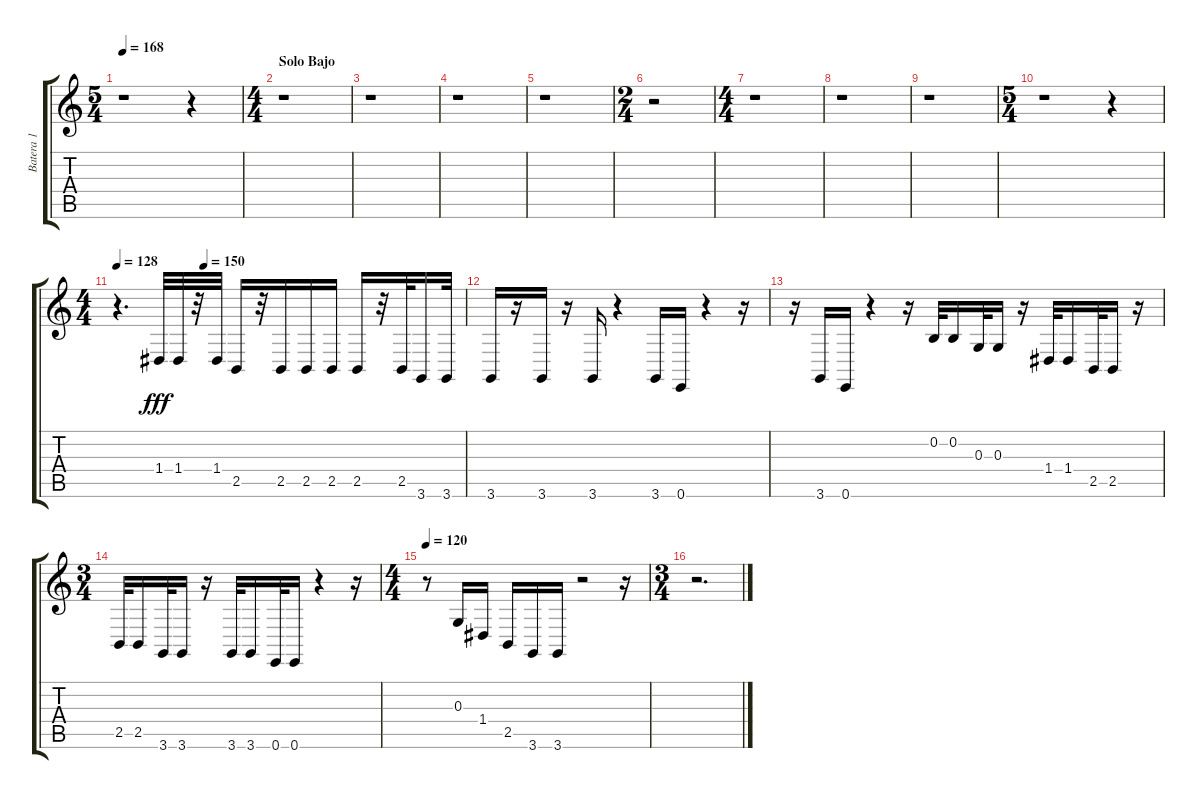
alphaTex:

\track ("Batera 1" "Batera 1") {instrument melodictom}
\staff {score tabs}
\tuning (E4 B3 G3 D3 A2 E2) {hide}
\ts (5 4)
\tempo 168
\clef g2
\ks c
r.1{dy fff} r.4 |
\ts (4 4)
\section ("" "Solo Bajo")
r.1 |
r.1 |
r.1 |
r.1 |
\ts (2 4)
r.2 |
\ts (4 4)
r.1 |
r.1 |
r.1 |
\ts (5 4)
r.1 r.4 |
\ts (4 4)
\tempo 128
\tempo (150 0.25)
r.4{d} 1.4.32{volume 15 balance 4} 1.4.32 r.32 1.4.32 2.5.16{balance 8} r.32 2.5.16 2.5.16 2.5.16 2.5.16 r.32 2.5.32 3.6.16{balance 11} 3.6.32 |
3.6.16 r.16 3.6.16 r.16 3.6.16 r.4 3.6.16 0.6.16{balance 14} r.4 r.16 |
r.16 3.6.16{balance 11} 0.6.16{balance 14} r.4 r.16 0.2.32{balance 2} 0.2.16 0.3.32{balance 5} 0.3.16 r.16 1.4.32 1.4.16 2.5.32{balance 8} 2.5.16 r.16 |
\ts (3 4)
2.5.32 2.5.16 3.6.32{balance 11} 3.6.16 r.16 3.6.32 3.6.16 0.6.32{balance 14} 0.6.16 r.4 r.16 |
\ts (4 4)
\tempo 120
r.8 0.3.16{volume 16 balance 2} 1.4.16{balance 5} 2.5.16{balance 8} 3.6.16{balance 11} 3.6.16 r.2 r.16 |
\ts (3 4)
r.2{d}
